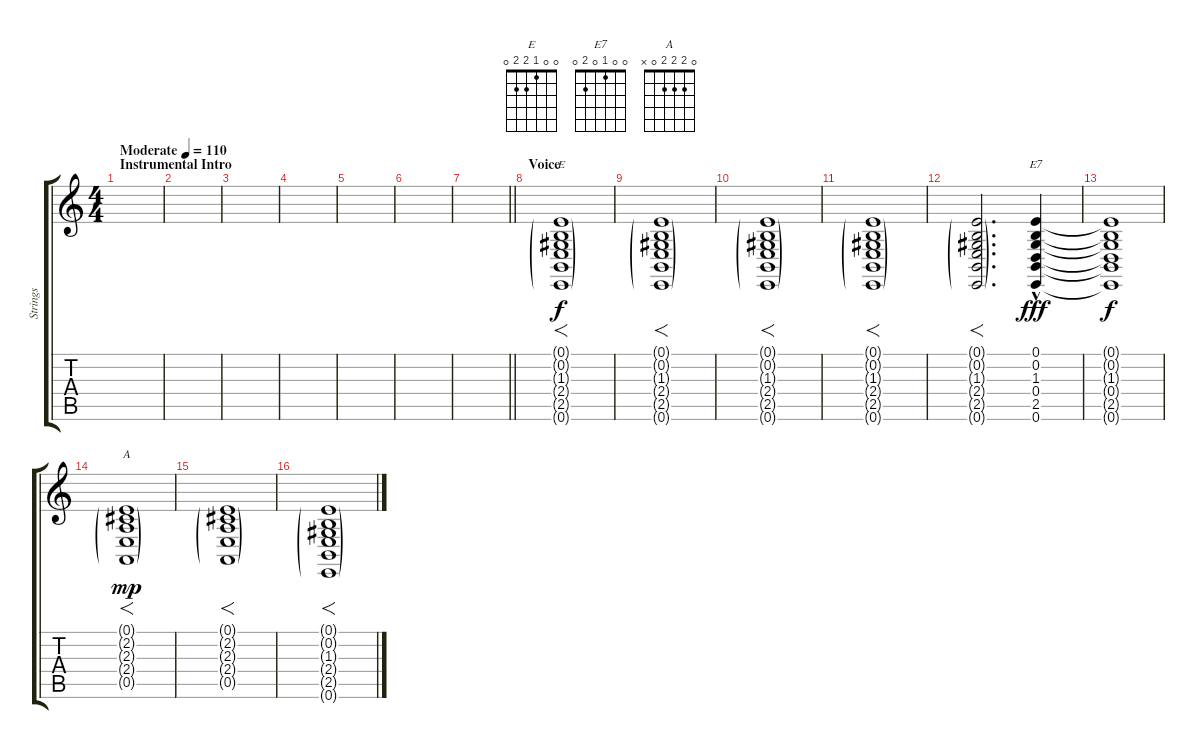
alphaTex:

\track ("Strings" "Strings") {instrument stringensemble1}
\staff {score tabs}
\tuning (E4 B3 G3 D3 A2 E2) {hide}
\chord ("E" 0 0 1 2 2 0)
\chord ("E7" 0 0 1 0 2 0)
\chord ("A" 0 2 2 2 0 x)
\ts (4 4)
\section ("" "Instrumental Intro")
\tempo (110 "Moderate")
\clef g2
\ks c
|
|
|
|
|
|
\barLineRight lightlight
|
\section ("" "Voice")
(0.1{g} 0.2{g} 1.3{g} 2.4{g} 2.5{g} 0.6{g}).1{f ch "E"} |
(0.1{g} 0.2{g} 1.3{g} 2.4{g} 2.5{g} 0.6{g}).1{f} |
(0.1{g} 0.2{g} 1.3{g} 2.4{g} 2.5{g} 0.6{g}).1{f} |
(0.1{g} 0.2{g} 1.3{g} 2.4{g} 2.5{g} 0.6{g}).1{f} |
(0.1{g} 0.2{g} 1.3{g} 2.4{g} 2.5{g} 0.6{g}).2{f d} (0.1{hac} 0.2{hac} 1.3{hac} 0.4{hac} 2.5{hac} 0.6{hac}).4{ch "E7" dy fff} |
(0.1{t} 0.2{t} 1.3{t} 0.4{t} 2.5{t} 0.6{t}).1{dy f} |
(0.1{g} 2.2{g} 2.3{g} 2.4{g} 0.5{g}).1{f ch "A" dy mp} |
(0.1{g} 2.2{g} 2.3{g} 2.4{g} 0.5{g}).1{f} |
(0.1{g} 0.2{g} 1.3{g} 2.4{g} 2.5{g} 0.6{g}).1{f}
